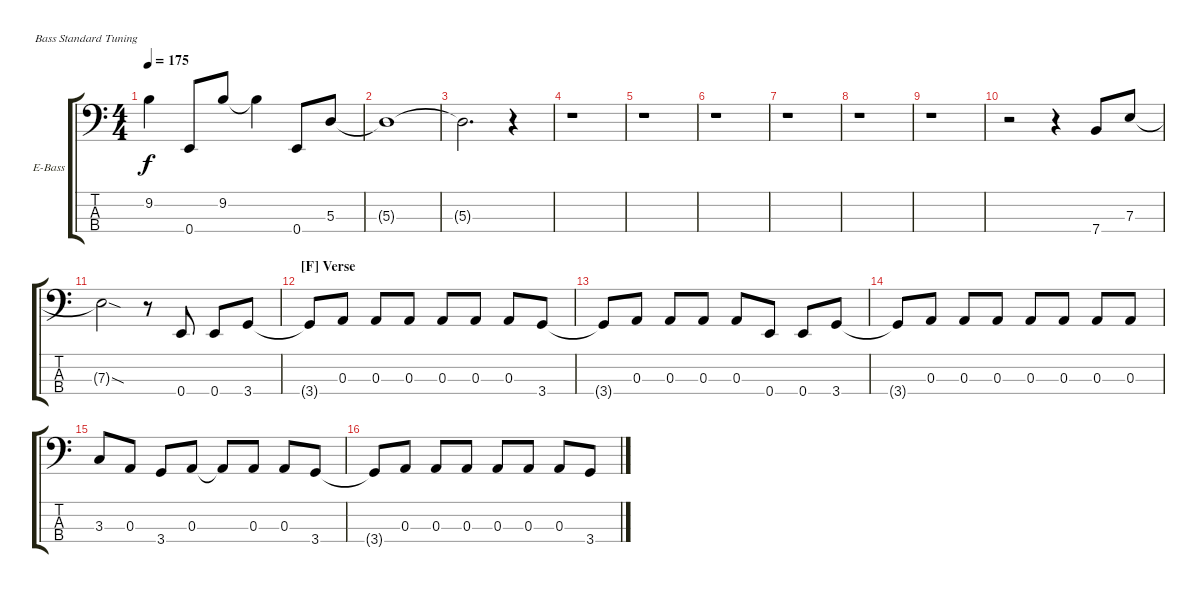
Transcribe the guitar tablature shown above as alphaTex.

\defaultSystemsLayout 4
\bracketExtendMode groupsimilarinstruments
\firstSystemTrackNameOrientation horizontal
\otherSystemsTrackNameOrientation horizontal
\track ("Bass" "E-Bass") {instrument electricbassfinger}
\staff {score tabs}
\tuning (G2 D2 A1 E1)
\ts (4 4)
\tempo 175
\clef f4
\scale
1.03909
\ks c
9.2{t}.4{dy f} 0.4.8 9.2.8 9.2{t}.4 0.4.8 5.3.8 |
\scale
0.960908 5.3{t}.1 |
\scale
1.03909 5.3{t}.2{d} r.4 |
\scale
0.960908 r.1 |
\scale
1.03909 r.1 |
\scale
0.960908 r.1 |
\scale
1.03909 r.1 |
\scale
0.960908 r.1 |
\scale
1.03909 r.1 |
\scale
0.960908 r.2 r.4 7.4.8 7.3.8 |
\scale
1.03909 7.3{sod t}.2 r.8 0.4.8 0.4.8 3.4.8 |
\section ("F" "Verse")
\scale
0.960908 3.4{t}.8 0.3.8 0.3.8 0.3.8 0.3.8 0.3.8 0.3.8 3.4.8 |
\scale
1.03909 3.4{t}.8 0.3.8 0.3.8 0.3.8 0.3.8 0.4.8 0.4.8 3.4.8 |
\scale
0.960908 3.4{t}.8 0.3.8 0.3.8 0.3.8 0.3.8 0.3.8 0.3.8 0.3.8 |
\scale
1.03909 3.3.8 0.3.8 3.4.8 0.3.8 0.3{t}.8 0.3.8 0.3.8 3.4.8 |
\scale
0.960908 3.4{t}.8 0.3.8 0.3.8 0.3.8 0.3.8 0.3.8 0.3.8 3.4.8
